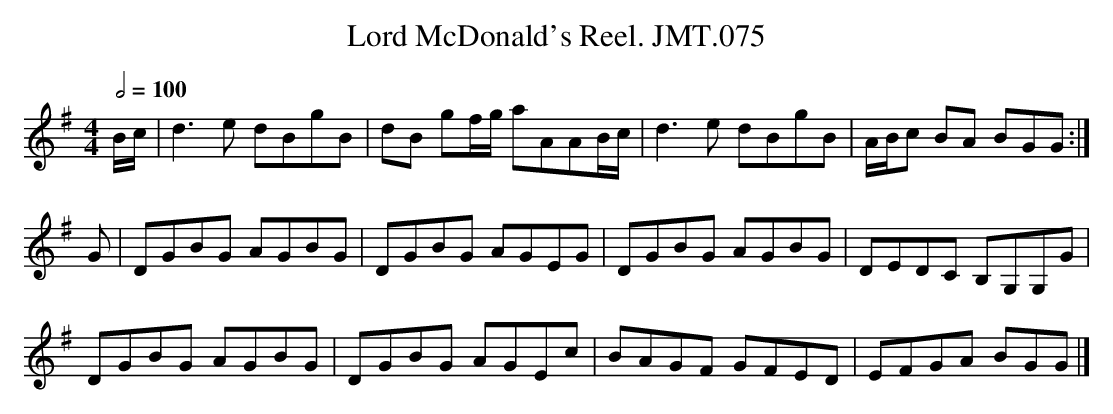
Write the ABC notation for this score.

X:1
T:Lord McDonald's Reel. JMT.075
M:4/4
L:1/8
Q:1/2=100
K:G
B/c/|d3e dBgB|dB gf/g/ aAAB/c/|d3e dBgB|A/B/c BA BGG:|
G|DGBG AGBG|DGBG AGEG|DGBG AGBG|DEDC B,G,G,G|
DGBG AGBG|DGBG AGEc|BAGF GFED|EFGA BGG|]
